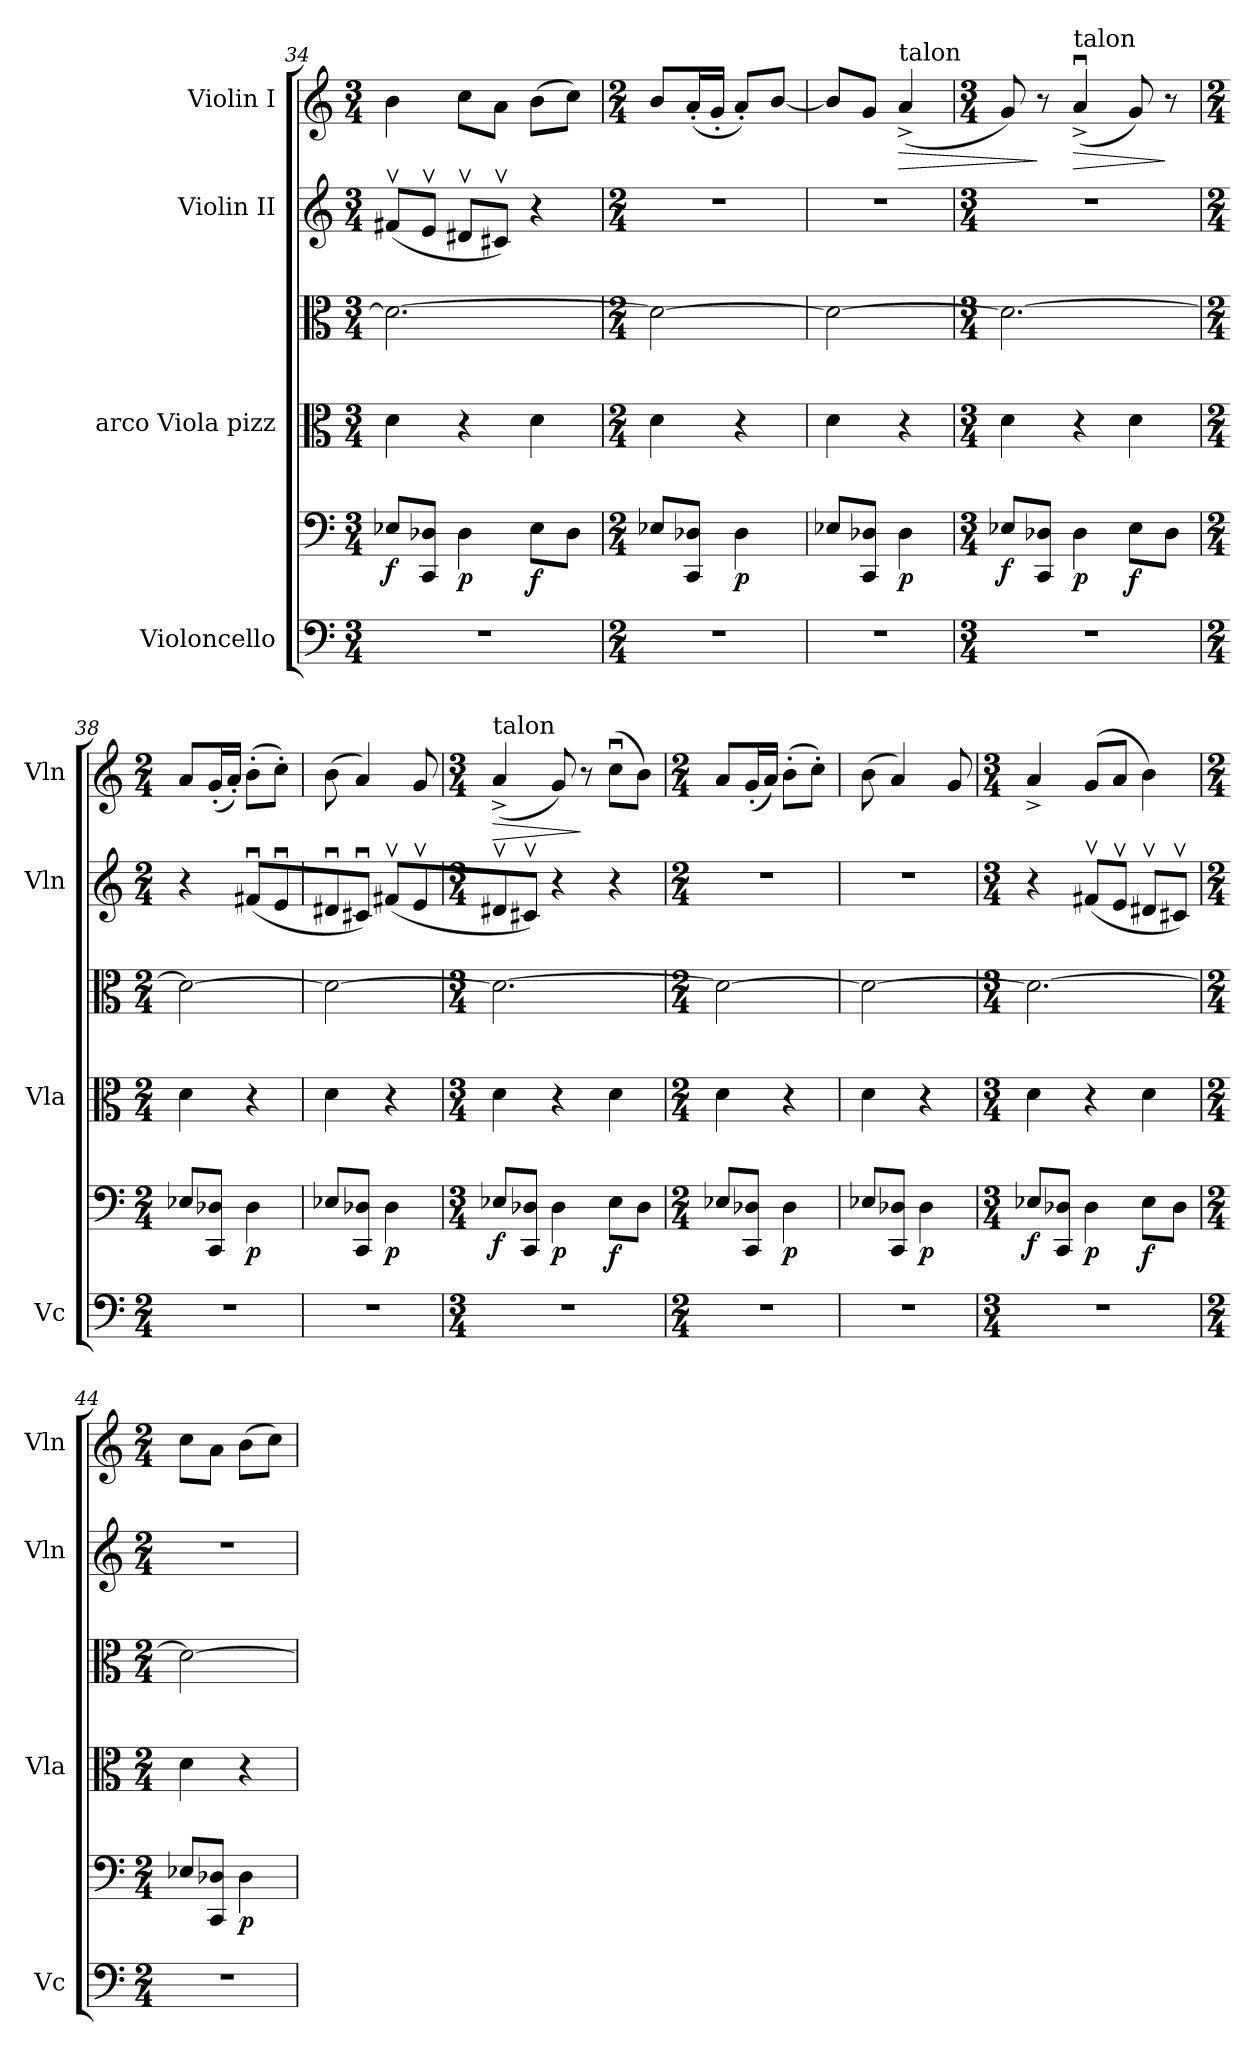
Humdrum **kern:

**kern	**kern	**dynam	**kern	**kern	**kern	**kern	**dynam
*part4	*part4	*part4	*part3	*part3	*part2	*part1	*part1
*staff6	*staff5	*staff5/6	*staff4	*staff3	*staff2	*staff1	*staff1
*I"Violoncello	*	*	*I"arco Viola                 pizz	*	*I"Violin II	*I"Violin I	*
*I'Vc	*	*	*I'Vla	*	*I'Vln	*I'Vln	*
*clefF4	*clefF4	*	*clefC3	*clefC3	*clefG2	*clefG2	*
*k[]	*k[]	*	*k[]	*k[]	*k[]	*k[]	*
*M3/4	*M3/4	*	*M3/4	*M3/4	*M3/4	*M3/4	*
=34	=34	=34	=34	=34	=34	=34	=34
!	!	!LO:DY:b	!	!	!	!	!
2.r	8E-X/L	f	4d\	2.d\_	(8f#Xv/L	4b\	.
.	8CC/ 8D-X/J	.	.	.	8ev/J	.	.
!	!	!LO:DY:b	!	!	!	!	!
.	4D-\	p	4r	.	8d#Xv/L	8cc\L	.
.	.	.	.	.	8c#Xv/J)	8a\J	.
!	!	!LO:DY:b	!	!	!	!	!
.	8E-\L	f	4d\	.	4r	(8b\L	.
.	8D-\J	.	.	.	.	8cc\J)	.
=35	=35	=35	=35	=35	=35	=35	=35
*M2/4	*M2/4	*	*M2/4	*M2/4	*M2/4	*M2/4	*
2r	8E-X/L	.	4d\	2d\_	2r	8b/L	.
.	8CC/ 8D-X/J	.	.	.	.	(16a'/L	.
.	.	.	.	.	.	16g'/JJ	.
!	!	!LO:DY:b	!	!	!	!	!
.	4D-\	p	4r	.	.	8a'/L)	.
.	.	.	.	.	.	[8b/J	.
=36	=36	=36	=36	=36	=36	=36	=36
2r	8E-X/L	.	4d\	2d\_	2r	8b/L]	.
.	8CC/ 8D-X/J	.	.	.	.	8g/J	.
!	!	!	!	!	!	!LO:TX:a:t=talon	!
!	!	!LO:DY:b	!	!	!	!	!LO:HP:b
.	4D-\	p	4r	.	.	(4a^/	>
!!LO:LB:g=z
=37	=37	=37	=37	=37	=37	=37	=37
*M3/4	*M3/4	*	*M3/4	*M3/4	*M3/4	*M3/4	*
!	!	!LO:DY:b	!	!	!	!	!
2.r	8E-X/L	f	4d\	2.d\_	2.r	8g/)	.
.	8CC/ 8D-X/J	.	.	.	.	8r	]
!	!	!	!	!	!	!LO:TX:a:t=talon	!
!	!	!LO:DY:b	!	!	!	!	!LO:HP:b
.	4D-\	p	4r	.	.	(4au^/	>
!	!	!LO:DY:b	!	!	!	!	!
.	8E-\L	f	4d\	.	.	8g/)	.
.	8D-\J	.	.	.	.	8r	]
=38	=38	=38	=38	=38	=38	=38	=38
*M2/4	*M2/4	*	*M2/4	*M2/4	*M2/4	*M2/4	*
2r	8E-X/L	.	4d\	2d\_	4r	8a/L	.
.	8CC/ 8D-X/J	.	.	.	.	(16g'/L	.
.	.	.	.	.	.	16a'/JJ)	.
!	!	!LO:DY:b	!	!	!	!	!
.	4D-\	p	4r	.	(8f#Xu/L	(8b'\L	.
.	.	.	.	.	8eu/	8cc'\J)	.
=39	=39	=39	=39	=39	=39	=39	=39
2r	8E-X/L	.	4d\	2d\_	8d#Xu/	(8b\	.
.	8CC/ 8D-X/J	.	.	.	8c#Xu/J)	4a/)	.
!	!	!LO:DY:b	!	!	!	!	!
.	4D-\	p	4r	.	(8f#Xv/L	.	.
.	.	.	.	.	8ev/	8g/	.
=40	=40	=40	=40	=40	=40	=40	=40
*M3/4	*M3/4	*	*M3/4	*M3/4	*M3/4	*M3/4	*
!	!	!	!	!	!	!LO:TX:a:t=talon	!
!	!	!LO:DY:b	!	!	!	!	!LO:HP:b
2.r	8E-X/L	f	4d\	2.d\_	8d#Xv/	(4a^/	>
.	8CC/ 8D-X/J	.	.	.	8c#Xv/J)	.	.
!	!	!LO:DY:b	!	!	!	!	!
.	4D-\	p	4r	.	4r	8g/)	.
.	.	.	.	.	.	8r	]
!	!	!LO:DY:b	!	!	!	!	!
.	8E-\L	f	4d\	.	4r	(8ccu\L	.
.	8D-\J	.	.	.	.	8b\J)	.
=41	=41	=41	=41	=41	=41	=41	=41
*M2/4	*M2/4	*	*M2/4	*M2/4	*M2/4	*M2/4	*
2r	8E-X/L	.	4d\	2d\_	2r	8a/L	.
.	8CC/ 8D-X/J	.	.	.	.	(16g'/L	.
.	.	.	.	.	.	16a/JJ)	.
!	!	!LO:DY:b	!	!	!	!	!
.	4D-\	p	4r	.	.	(8b'\L	.
.	.	.	.	.	.	8cc'\J)	.
=42	=42	=42	=42	=42	=42	=42	=42
2r	8E-X/L	.	4d\	2d\_	2r	(8b\	.
.	8CC/ 8D-X/J	.	.	.	.	4a/)	.
!	!	!LO:DY:b	!	!	!	!	!
.	4D-\	p	4r	.	.	.	.
.	.	.	.	.	.	8g/	.
=43	=43	=43	=43	=43	=43	=43	=43
*M3/4	*M3/4	*	*M3/4	*M3/4	*M3/4	*M3/4	*
!	!	!LO:DY:b	!	!	!	!	!
2.r	8E-X/L	f	4d\	2.d\_	4r	4a^/	.
.	8CC/ 8D-X/J	.	.	.	.	.	.
!	!	!LO:DY:b	!	!	!	!	!
.	4D-\	p	4r	.	(8f#Xv/L	(8g/L	.
.	.	.	.	.	8ev/J	8a/J	.
!	!	!LO:DY:b	!	!	!	!	!
.	8E-\L	f	4d\	.	8d#Xv/L	4b\)	.
.	8D-\J	.	.	.	8c#Xv/J)	.	.
=44	=44	=44	=44	=44	=44	=44	=44
*M2/4	*M2/4	*	*M2/4	*M2/4	*M2/4	*M2/4	*
2r	8E-X/L	.	4d\	2d\_	2r	8cc\L	.
.	8CC/ 8D-X/J	.	.	.	.	8a\J	.
!	!	!LO:DY:b	!	!	!	!	!
.	4D-\	p	4r	.	.	(8b\L	.
.	.	.	.	.	.	8cc\J)	.
=	=	=	=	=	=	=	=
*-	*-	*-	*-	*-	*-	*-	*-
